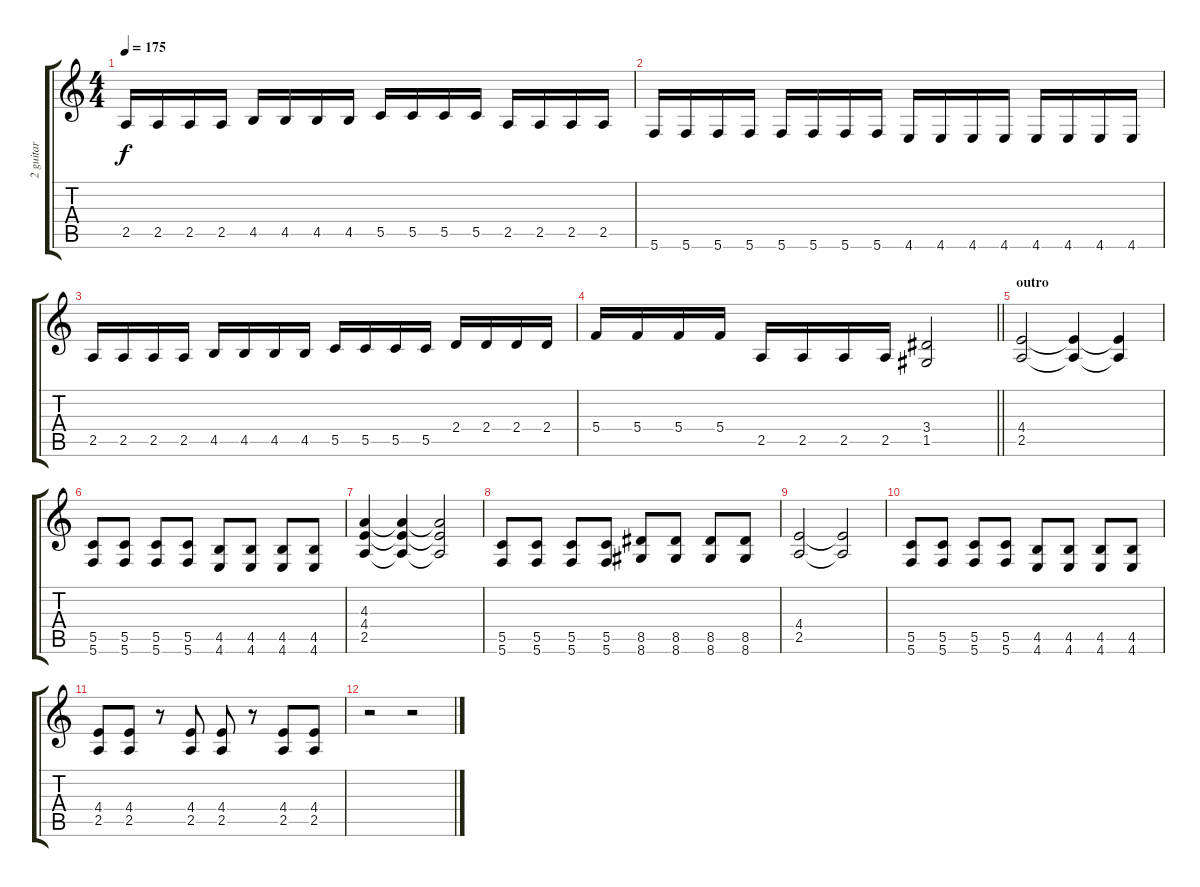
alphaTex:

\track ("2 guitar" "2 guitar") {instrument distortionguitar}
\staff {score tabs}
\tuning (D4 A3 F3 C3 G2 C2) {hide}
\ts (4 4)
\tempo 175
\clef g2
\ks c
2.5.16{dy f} 2.5.16 2.5.16 2.5.16 4.5.16 4.5.16 4.5.16 4.5.16 5.5.16 5.5.16 5.5.16 5.5.16 2.5.16 2.5.16 2.5.16 2.5.16 |
5.6.16 5.6.16 5.6.16 5.6.16 5.6.16 5.6.16 5.6.16 5.6.16 4.6.16 4.6.16 4.6.16 4.6.16 4.6.16 4.6.16 4.6.16 4.6.16 |
2.5.16 2.5.16 2.5.16 2.5.16 4.5.16 4.5.16 4.5.16 4.5.16 5.5.16 5.5.16 5.5.16 5.5.16 2.4.16 2.4.16 2.4.16 2.4.16 |
\barLineRight lightlight
5.4.16 5.4.16 5.4.16 5.4.16 2.5.16 2.5.16 2.5.16 2.5.16 (3.4 1.5).2 |
\section ("" "outro")
(4.4 2.5).2 (4.4{t} 2.5{t}).4 (4.4{t} 2.5{t}).4 |
(5.5 5.6).8 (5.5 5.6).8 (5.5 5.6).8 (5.5 5.6).8 (4.5 4.6).8 (4.5 4.6).8 (4.5 4.6).8 (4.5 4.6).8 |
(4.3 4.4 2.5).4 (4.3{t} 4.4{t} 2.5{t}).4 (4.3{t} 4.4{t} 2.5{t}).2 |
(5.5 5.6).8 (5.5 5.6).8 (5.5 5.6).8 (5.5 5.6).8 (8.5 8.6).8 (8.5 8.6).8 (8.5 8.6).8 (8.5 8.6).8 |
(4.4 2.5).2 (4.4{t} 2.5{t}).2 |
(5.5 5.6).8 (5.5 5.6).8 (5.5 5.6).8 (5.5 5.6).8 (4.5 4.6).8 (4.5 4.6).8 (4.5 4.6).8 (4.5 4.6).8 |
(4.4 2.5).8 (4.4 2.5).8 r.8 (4.4 2.5).8 (4.4 2.5).8 r.8 (4.4 2.5).8 (4.4 2.5).8 |
r.2 r.2
